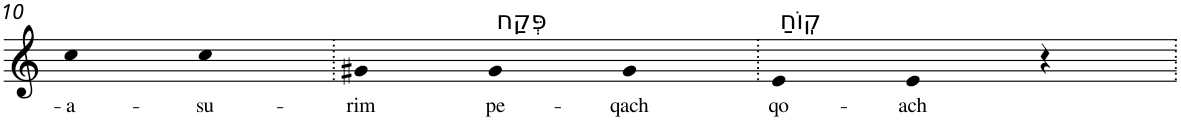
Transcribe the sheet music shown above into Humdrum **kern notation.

**kern	**text
*part1	*part1
*staff1	*staff1
*I"Piano	*
*I'Pno	*
!!LO:PB:g=z
*clefG2	*
*k[]	*
=10	=10
!	!LO:LY:b
4cc	-a-
!	!LO:LY:b
4cc	-su-
=11.	=11.
!	!LO:LY:b
4g#X	-rim
!LO:TX:a:t=פְּקַח	!
!	!LO:LY:b
4g#	pe-
!	!LO:LY:b
4g#	-qach
=12.	=12.
!LO:TX:a:t=קֽוֹחַ	!
!	!LO:LY:b
4e	qo-
!	!LO:LY:b
4e	-ach
4r	.
=.	=.
*-	*-
